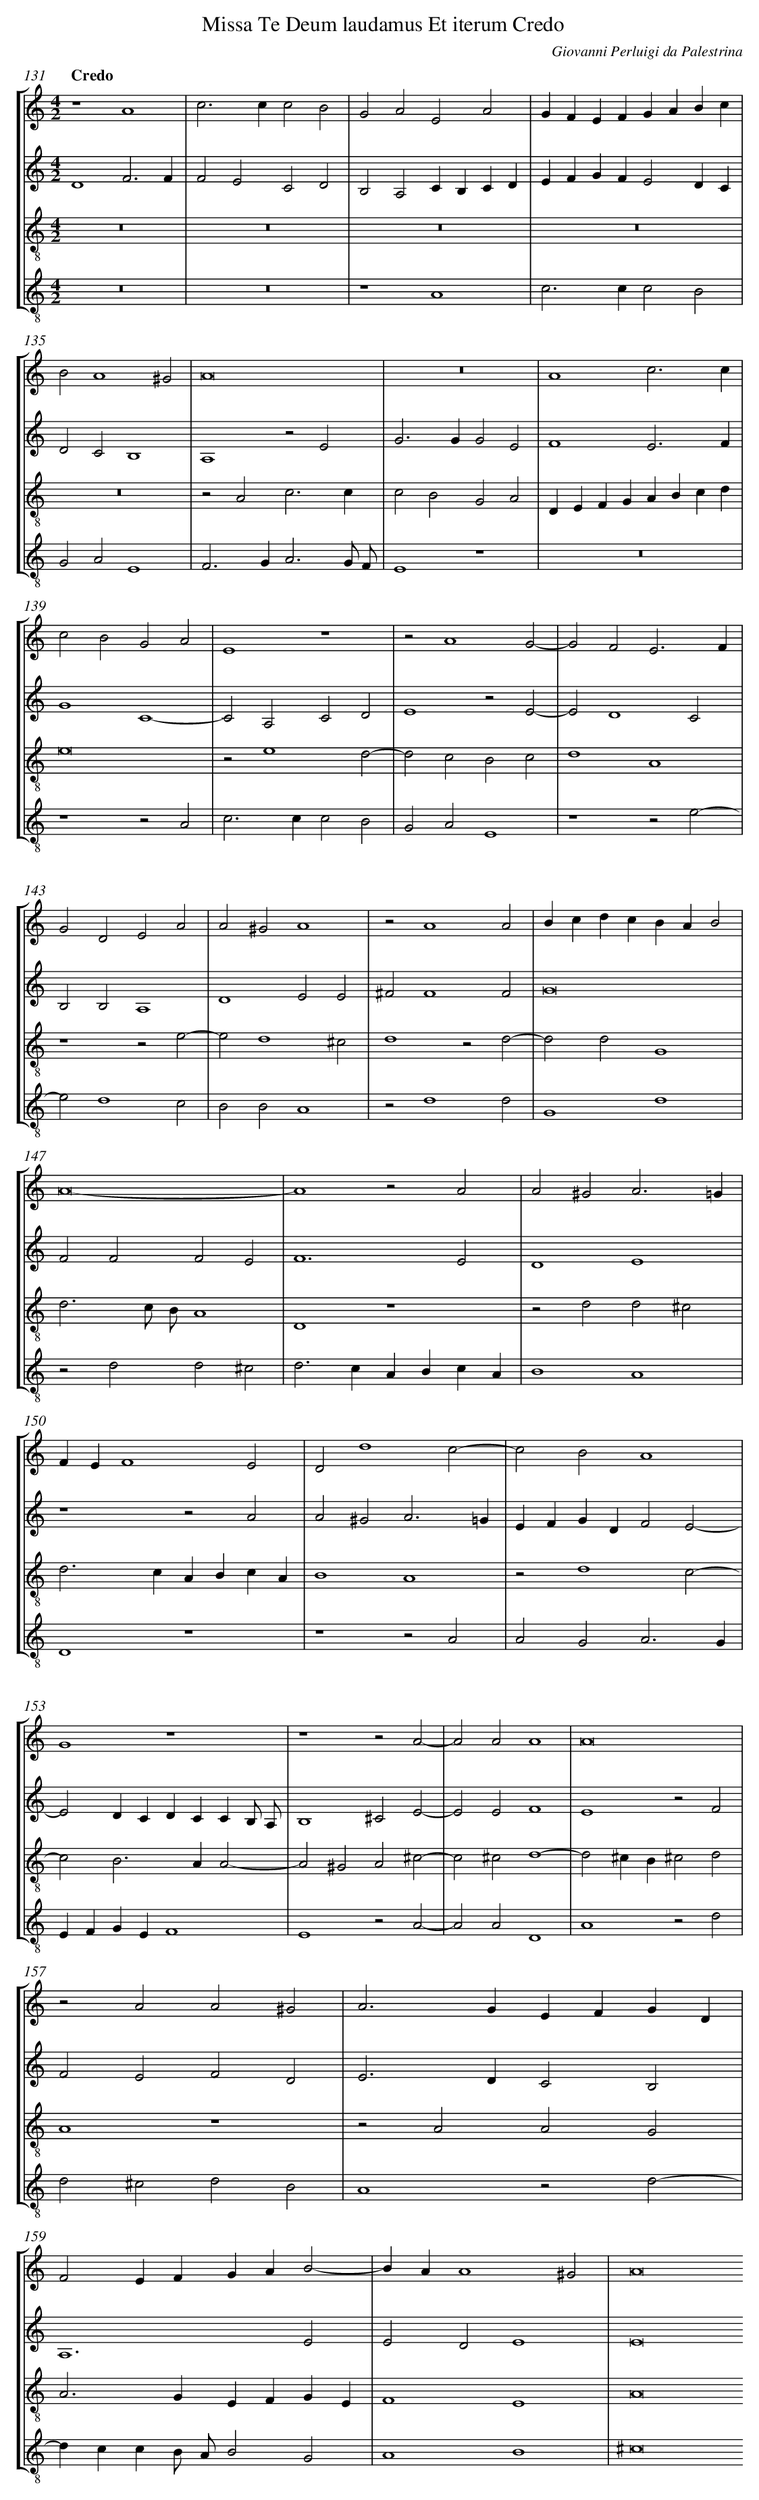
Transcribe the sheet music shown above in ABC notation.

X:1
T: Missa Te Deum laudamus Et iterum Credo
C: Giovanni Perluigi da Palestrina
L: 1/4
M: 4/2
Q: "Credo"
%%staves [1 2 3 4]
V: 1 clef=treble
V: 2 clef=treble
V: 3 clef=treble-8
V: 4 clef=treble-8
K: C
[V:1] z4A4 |
[V:2] D4F3F |
[V:3] z8 |
[V:4] z8 |
[V:1] c2>c2c2B2 |
[V:2] F2E2C2D2 |
[V:3] z8 |
[V:4] z8 |
[V:1] G2A2E2A2 |
[V:2] B,2A,2CB,CD |
[V:3] z8 |
[V:4] z4A4 |
[V:1] GFEFGABc |
[V:2] EFGFE2DC |
[V:3] z8 |
[V:4] c2>c2c2B2 |
[V:1] B2A4^G2 |
[V:2] D2C2B,4 |
[V:3] z8 |
[V:4] G2A2E4 |
[V:1] A8 |
[V:2] A,4z2E2 |
[V:3] z2A2c3c |
[V:4] F2>G2A3G/ F/ |
[V:1] z8 |
[V:2] G2>G2G2E2 |
[V:3] c2B2G2A2 |
[V:4] E4z4 |
[V:1] A4c3c |
[V:2] F4E3F |
[V:3] DEFGABcd |
[V:4] z8 |
[V:1] c2B2G2A2 |
[V:2] G4C4- |
[V:3] e8 |
[V:4] z4z2A2 |
[V:1] E4z4 |
[V:2] C2A,2C2D2 |
[V:3] z2e4d2- |
[V:4] c2>c2c2B2 |
[V:1] z2A4G2- |
[V:2] E4z2E2- |
[V:3] d2c2B2c2 |
[V:4] G2A2E4 |
[V:1] G2F2E3F |
[V:2] E2D4C2 |
[V:3] d4A4 |
[V:4] z4z2e2- |
[V:1] G2D2E2A2 |
[V:2] B,2B,2A,4 |
[V:3] z4z2e2- |
[V:4] e2d4c2 |
[V:1] A2^G2A4 |
[V:2] D4E2E2 |
[V:3] e2d4^c2 |
[V:4] B2B2A4 |
[V:1] z2A4A2 |
[V:2] ^F2F4F2 |
[V:3] d4z2d2- |
[V:4] z2d4d2 |
[V:1] BcdcBAB2 |
[V:2] G8 |
[V:3] d2d2G4 |
[V:4] G4d4 |
[V:1] A8- |
[V:2] F2F2F2E2 |
[V:3] d3c/ B/A4 |
[V:4] z2d2d2^c2 |
[V:1] A4z2A2 |
[V:2] F6E2 |
[V:3] D4z4 |
[V:4] d2>c2ABcA |
[V:1] A2^G2A3=G |
[V:2] D4E4 |
[V:3] z2d2d2^c2 |
[V:4] B4A4 |
[V:1] FEF4E2 |
[V:2] z4z2A2 |
[V:3] d2>c2ABcA |
[V:4] D4z4 |
[V:1] D2d4c2- |
[V:2] A2^G2A3=G |
[V:3] B4A4 |
[V:4] z4z2A2 |
[V:1] c2B2A4 |
[V:2] EFGDF2E2- |
[V:3] z2d4c2- |
[V:4] A2G2A3G |
[V:1] G4z4 |
[V:2] E2DCDCCB,/ A,/ |
[V:3] c2B2>A2A2- |
[V:4] EFGEF4 |
[V:1] z4z2A2- |
[V:2] B,4^C2E2- |
[V:3] A2^G2A2^c2- |
[V:4] E4z2A2- |
[V:1] A2A2A4 |
[V:2] E2E2F4 |
[V:3] c2^c2d4- |
[V:4] A2A2D4 |
[V:1] A8 |
[V:2] E4z2F2 |
[V:3] d2^cB^c2d2 |
[V:4] A4z2d2 |
[V:1] z2A2A2^G2 |
[V:2] F2E2F2D2 |
[V:3] A4z4 |
[V:4] d2^c2d2B2 |
[V:1] A2>G2EFGD |
[V:2] E2>D2C2B,2 |
[V:3] z2A2A2G2 |
[V:4] A4z2d2- |
[V:1] F2EFGAB2- |
[V:2] A,6E2 |
[V:3] A2>G2EFGE |
[V:4] dccB/ A/B2G2 |
[V:1] BAA4^G2 |
[V:2] E2D2E4 |
[V:3] F4E4 |
[V:4] A4B4 |
[V:1] A8
[V:2] E8
[V:3] A8
[V:4] ^c8
